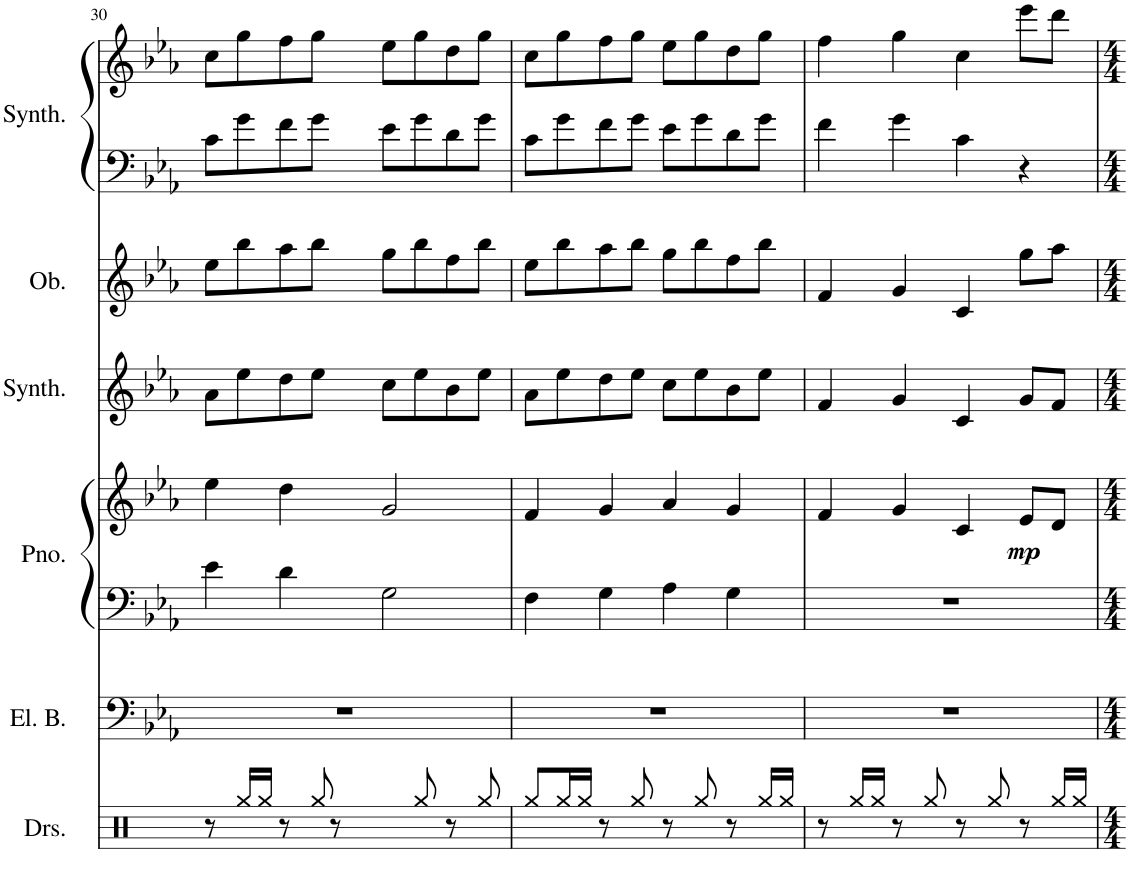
**kern	**kern	**kern	**kern	**dynam	**kern	**kern	**kern	**kern
*part6	*part5	*part4	*part4	*part4	*part3	*part2	*part1	*part1
*staff8	*staff7	*staff6	*staff5	*staff5/6	*staff4	*staff3	*staff2	*staff1
*I"Drumset	*I"Electric Bass	*I"Piano	*	*	*I"String Synthesizer	*I"Lead synth	*I"Atmosphere Synthesizer	*
*I'Drs.	*I'El. B.	*I'Pno.	*	*	*I'Synth.	*	*I'Synth.	*
!!LO:PB:g=z
*clefX	*clefF4	*clefF4	*clefG2	*	*clefG2	*clefG2	*clefF4	*clefG2
*	*Trd7c12	*	*	*	*	*	*	*
*k[]	*k[b-e-a-]	*k[b-e-a-]	*k[b-e-a-]	*	*k[b-e-a-]	*k[b-e-a-]	*k[b-e-a-]	*k[b-e-a-]
*M4/4	*M4/4	*M4/4	*M4/4	*	*M4/4	*M4/4	*M4/4	*M4/4
=30	=30	=30	=30	=30	=30	=30	=30	=30
8r	1r	4e-\	4ee-\	.	8a-\L	8ee-\L	8c\L	8cc\L
16Rgg/LL	.	.	.	.	8ee-\	8bb-\	8g\	8gg\
16Rgg/JJ	.	.	.	.	.	.	.	.
8r	.	4d\	4dd\	.	8dd\	8aa-\	8f\	8ff\
8Rgg/	.	.	.	.	8ee-\J	8bb-\J	8g\J	8gg\J
8r	.	2G\	2g/	.	8cc\L	8gg\L	8e-\L	8ee-\L
8Rgg/	.	.	.	.	8ee-\	8bb-\	8g\	8gg\
8r	.	.	.	.	8b-\	8ff\	8d\	8dd\
8Rgg/	.	.	.	.	8ee-\J	8bb-\J	8g\J	8gg\J
=31	=31	=31	=31	=31	=31	=31	=31	=31
8Rgg/L	1r	4F\	4f/	.	8a-\L	8ee-\L	8c\L	8cc\L
16Rgg/L	.	.	.	.	8ee-\	8bb-\	8g\	8gg\
16Rgg/JJ	.	.	.	.	.	.	.	.
8r	.	4G\	4g/	.	8dd\	8aa-\	8f\	8ff\
8Rgg/	.	.	.	.	8ee-\J	8bb-\J	8g\J	8gg\J
8r	.	4A-\	4a-/	.	8cc\L	8gg\L	8e-\L	8ee-\L
8Rgg/	.	.	.	.	8ee-\	8bb-\	8g\	8gg\
8r	.	4G\	4g/	.	8b-\	8ff\	8d\	8dd\
16Rgg/LL	.	.	.	.	8ee-\J	8bb-\J	8g\J	8gg\J
16Rgg/JJ	.	.	.	.	.	.	.	.
=32	=32	=32	=32	=32	=32	=32	=32	=32
8r	1r	1r	4f/	.	4f/	4f/	4f\	4ff\
16Rgg/LL	.	.	.	.	.	.	.	.
16Rgg/JJ	.	.	.	.	.	.	.	.
8r	.	.	4g/	.	4g/	4g/	4g\	4gg\
8Rgg/	.	.	.	.	.	.	.	.
8r	.	.	4c/	.	4c/	4c/	4c\	4cc\
8Rgg/	.	.	.	.	.	.	.	.
!	!	!	!	!LO:DY:b	!	!	!	!
8r	.	.	8e-/L	mp	8g/L	8gg\L	4r	8eee-\L
16Rgg/LL	.	.	8d/J	.	8f/J	8aa-\J	.	8ddd\J
16Rgg/JJ	.	.	.	.	.	.	.	.
=	=	=	=	=	=	=	=	=
*-	*-	*-	*-	*-	*-	*-	*-	*-
